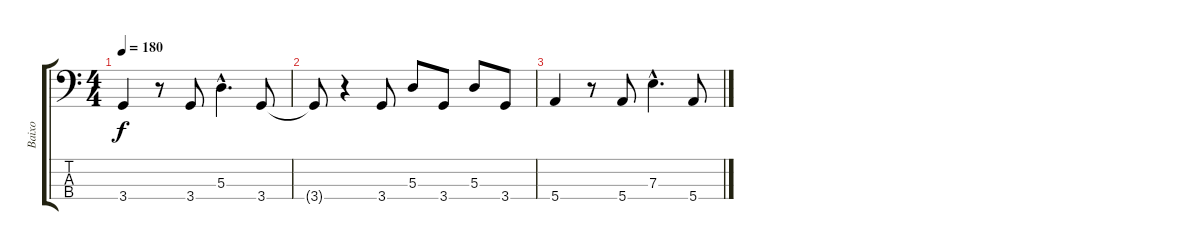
\track ("Baixo" "Baixo") {instrument electricbassfinger}
\staff {score tabs}
\tuning (G2 D2 A1 E1) {hide}
\ts (4 4)
\tempo 180
\clef f4
\ks c
3.4.4{dy f} r.8{volume 2} 3.4.8 5.3{hac}.4{d} 3.4.8 |
3.4{t}.8{volume 1} r.4 3.4.8 5.3.8 3.4.8 5.3.8 3.4.8 |
5.4.4{volume 0} r.8 5.4.8 7.3{hac}.4{d} 5.4.8
